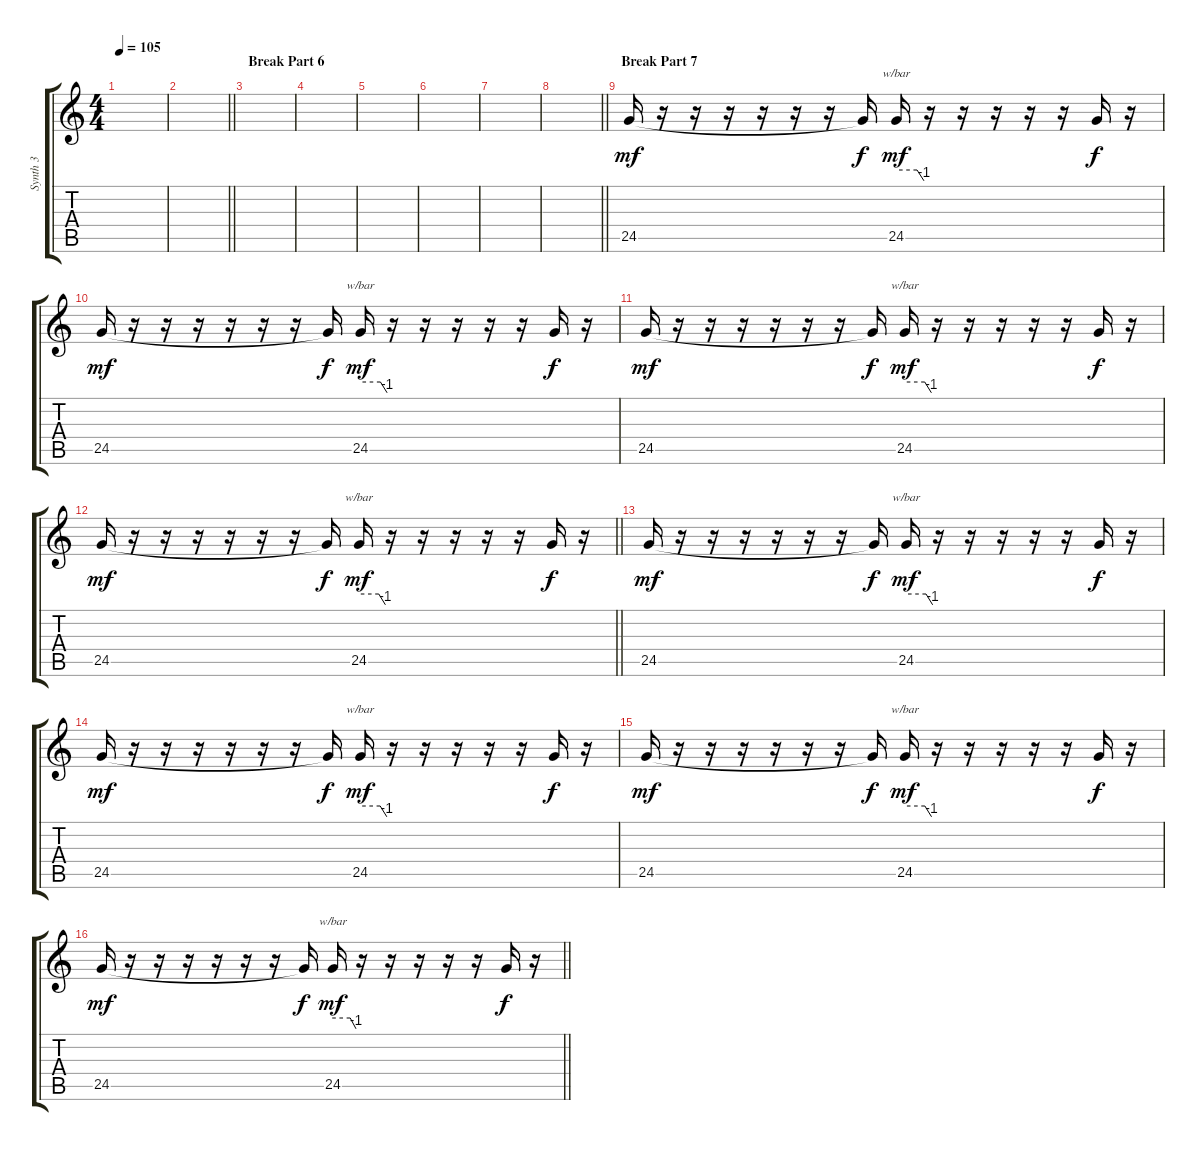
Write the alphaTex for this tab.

\track ("Synth 3" "Synth 3") {instrument tremolostrings}
\staff {score tabs}
\tuning (D4 A3 F3 C3 G2 C2) {hide}
\ts (4 4)
\tempo 105
\clef g2
\ks c
|
\barLineRight lightlight
|
\section ("" "Break Part 6")
|
|
|
|
|
\barLineRight lightlight
|
\section ("" "Break Part 7")
24.5.16{dy mf volume 13} r.16 r.16 r.16 r.16 r.16 r.16 24.5{t}.16{dy f} 24.5.16{tbe (custom default 0 0 45 0 60 -4) dy mf} r.16 r.16 r.16 r.16 r.16 24.5{t}.16{dy f} r.16{volume 0} |
24.5.16{dy mf volume 13} r.16 r.16 r.16 r.16 r.16 r.16 24.5{t}.16{dy f} 24.5.16{tbe (custom default 0 0 45 0 60 -4) dy mf} r.16 r.16 r.16 r.16 r.16 24.5{t}.16{dy f} r.16{volume 0} |
24.5.16{dy mf volume 13} r.16 r.16 r.16 r.16 r.16 r.16 24.5{t}.16{dy f} 24.5.16{tbe (custom default 0 0 45 0 60 -4) dy mf} r.16 r.16 r.16 r.16 r.16 24.5{t}.16{dy f} r.16{volume 0} |
\barLineRight lightlight
24.5.16{dy mf volume 13} r.16 r.16 r.16 r.16 r.16 r.16 24.5{t}.16{dy f} 24.5.16{tbe (custom default 0 0 45 0 60 -4) dy mf} r.16 r.16 r.16 r.16 r.16 24.5{t}.16{dy f} r.16{volume 0} |
24.5.16{dy mf volume 13} r.16 r.16 r.16 r.16 r.16 r.16 24.5{t}.16{dy f} 24.5.16{tbe (custom default 0 0 45 0 60 -4) dy mf} r.16 r.16 r.16 r.16 r.16 24.5{t}.16{dy f} r.16{volume 0} |
24.5.16{dy mf volume 13} r.16 r.16 r.16 r.16 r.16 r.16 24.5{t}.16{dy f} 24.5.16{tbe (custom default 0 0 45 0 60 -4) dy mf} r.16 r.16 r.16 r.16 r.16 24.5{t}.16{dy f} r.16{volume 0} |
24.5.16{dy mf volume 13} r.16 r.16 r.16 r.16 r.16 r.16 24.5{t}.16{dy f} 24.5.16{tbe (custom default 0 0 45 0 60 -4) dy mf} r.16 r.16 r.16 r.16 r.16 24.5{t}.16{dy f} r.16{volume 0} |
\barLineRight lightlight
24.5.16{dy mf volume 13} r.16 r.16 r.16 r.16 r.16 r.16 24.5{t}.16{dy f} 24.5.16{tbe (custom default 0 0 45 0 60 -4) dy mf} r.16 r.16 r.16 r.16 r.16 24.5{t}.16{dy f} r.16{volume 0}
